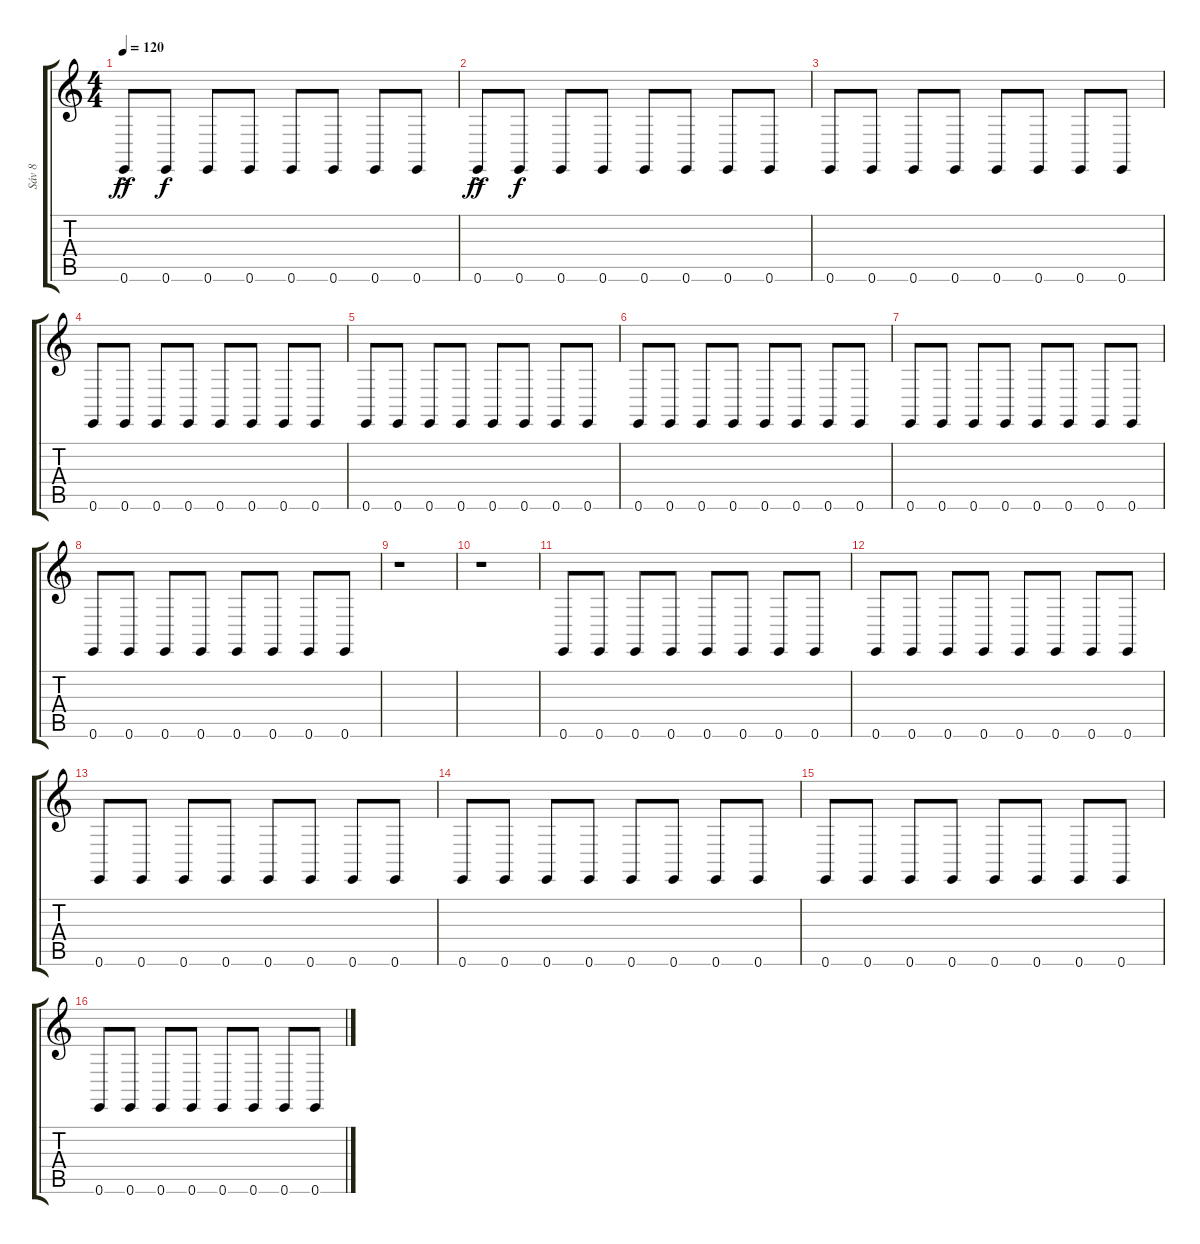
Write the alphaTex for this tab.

\track ("Sáv 8" "Sáv 8") {instrument taikodrum}
\staff {score tabs}
\tuning (E4 B3 G3 D3 A2 E2) {hide}
\ts (4 4)
\tempo 120
\clef g2
\ks c
0.6{ac}.8{dy ff} 0.6.8{dy f} 0.6.8 0.6.8 0.6.8 0.6.8 0.6.8 0.6.8 |
0.6{ac}.8{dy ff} 0.6.8{dy f} 0.6.8 0.6.8 0.6.8 0.6.8 0.6.8 0.6.8 |
0.6.8 0.6.8 0.6.8 0.6.8 0.6.8 0.6.8 0.6.8 0.6.8 |
0.6.8 0.6.8 0.6.8 0.6.8 0.6.8 0.6.8 0.6.8 0.6.8 |
0.6.8 0.6.8 0.6.8 0.6.8 0.6.8 0.6.8 0.6.8 0.6.8 |
0.6.8 0.6.8 0.6.8 0.6.8 0.6.8 0.6.8 0.6.8 0.6.8 |
0.6.8 0.6.8 0.6.8 0.6.8 0.6.8 0.6.8 0.6.8 0.6.8 |
0.6.8 0.6.8 0.6.8 0.6.8 0.6.8 0.6.8 0.6.8 0.6.8 |
r.1 |
r.1 |
0.6.8 0.6.8 0.6.8 0.6.8 0.6.8 0.6.8 0.6.8 0.6.8 |
0.6.8 0.6.8 0.6.8 0.6.8 0.6.8 0.6.8 0.6.8 0.6.8 |
0.6.8 0.6.8 0.6.8 0.6.8 0.6.8 0.6.8 0.6.8 0.6.8 |
0.6.8 0.6.8 0.6.8 0.6.8 0.6.8 0.6.8 0.6.8 0.6.8 |
0.6.8 0.6.8 0.6.8 0.6.8 0.6.8 0.6.8 0.6.8 0.6.8 |
0.6.8 0.6.8 0.6.8 0.6.8 0.6.8 0.6.8 0.6.8 0.6.8
